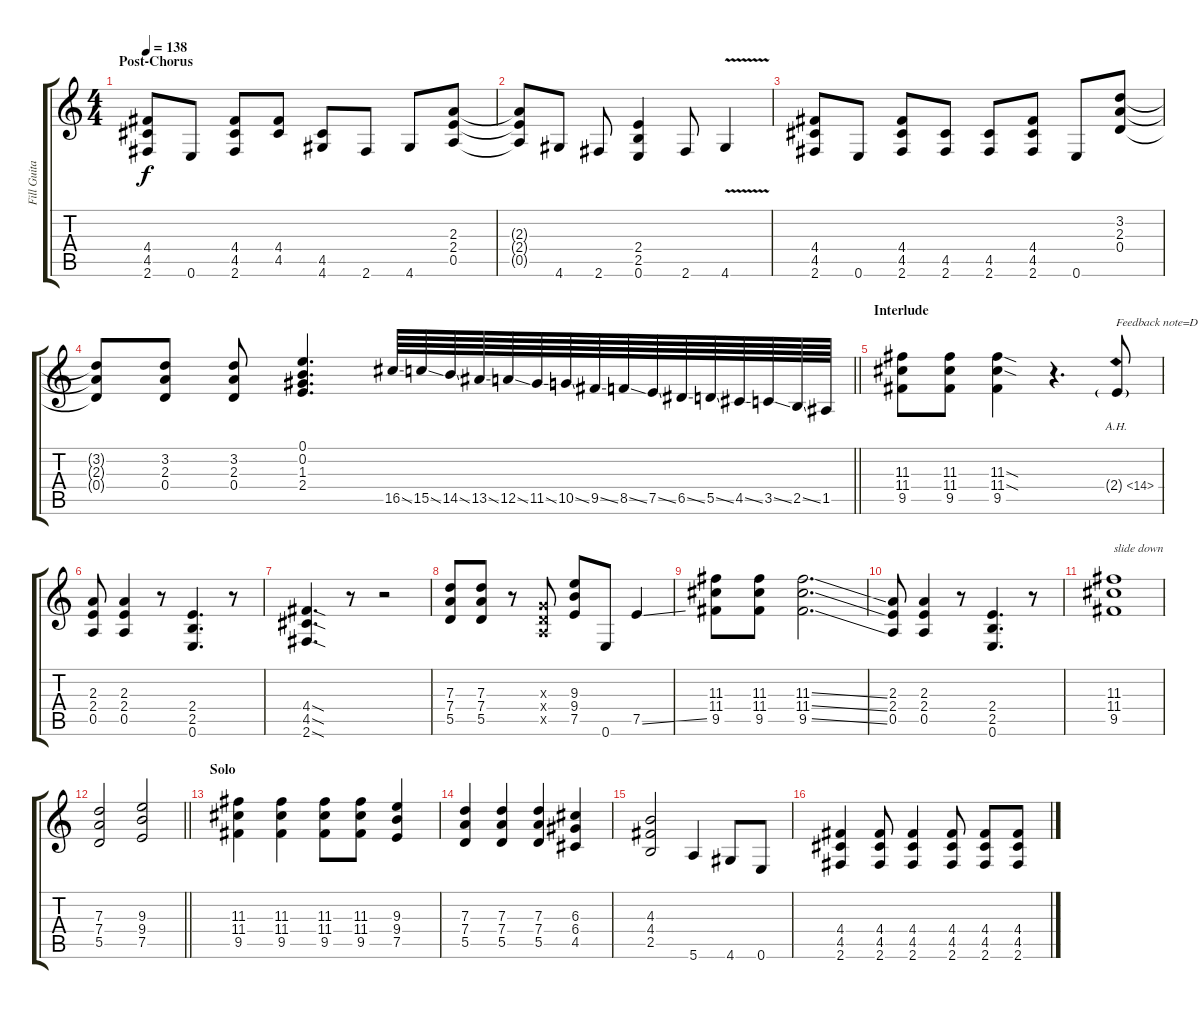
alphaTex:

\track ("Fill Guitar" "Fill Guita") {instrument distortionguitar}
\staff {score tabs}
\tuning (E4 B3 G3 D3 A2 E2) {hide}
\ts (4 4)
\section ("" "Post-Chorus")
\tempo 138
\clef g2
\ks c
(4.4 4.5 2.6).8{dy f} 0.6.8 (4.4 4.5 2.6).8 (4.4 4.5).8 (4.5 4.6).8 2.6.8 4.6.8 (2.3 2.4 0.5).8 |
(2.3{t} 2.4{t} 0.5{t}).8 4.6.8 2.6.8 (2.4 2.5 0.6).4 2.6.8 4.6{v}.4 |
(4.4 4.5 2.6).8 0.6.8 (4.4 4.5 2.6).8 (4.5 2.6).8 (4.5 2.6).8 (4.4 4.5 2.6).8 0.6.8 (3.2 2.3 0.4).8 |
\barLineRight lightlight
(3.2{t} 2.3{t} 0.4{t}).8 (3.2 2.3 0.4).8 (3.2 2.3 0.4).8 (0.1 0.2 1.3 2.4).4{d} 16.5{ss}.64 15.5{ss}.64 14.5{ss}.64 13.5{ss}.64 12.5{ss}.64 11.5{ss}.64 10.5{ss}.64 9.5{ss}.64 8.5{ss}.64 7.5{ss}.64 6.5{ss}.64 5.5{ss}.64 4.5{ss}.64 3.5{ss}.64 2.5{ss}.64 1.5.64 |
\section ("" "Interlude")
(11.3 11.4 9.5).8 (11.3 11.4 9.5).8 (11.3{sod} 11.4{sod} 9.5).4 r.4{d} 2.4{ah 12 g}.8{txt "Feedback note=D"} |
(2.3 2.4 0.5).8 (2.3 2.4 0.5).4 r.8 (2.4 2.5 0.6).4{d} r.8 |
(4.4{sod} 4.5{sod} 2.6{sod}).4{d} r.8 r.2 |
(7.3 7.4 5.5).8 (7.3 7.4 5.5).8 r.8 (0.3{x} 0.4{x} 0.5{x}).8 (9.3 9.4 7.5).8 0.6.8 7.5{ss}.4 |
(11.3 11.4 9.5).8 (11.3 11.4 9.5).8 (11.3{ss} 11.4{ss} 9.5{ss}).2{d} |
(2.3 2.4 0.5).8 (2.3 2.4 0.5).4 r.8 (2.4 2.5 0.6).4{d} r.8 |
(11.3 11.4 9.5).1{txt "slide down"} |
\barLineRight lightlight
(7.3 7.4 5.5).2 (9.3 9.4 7.5).2 |
\section ("" "Solo")
(11.3 11.4 9.5).4 (11.3 11.4 9.5).4 (11.3 11.4 9.5).8 (11.3 11.4 9.5).8 (9.3 9.4 7.5).4 |
(7.3 7.4 5.5).4 (7.3 7.4 5.5).4 (7.3 7.4 5.5).4 (6.3 6.4 4.5).4 |
(4.3 4.4 2.5).2 5.6.4 4.6.8 0.6.8 |
(4.4 4.5 2.6).4 (4.4 4.5 2.6).8 (4.4 4.5 2.6).4 (4.4 4.5 2.6).8 (4.4 4.5 2.6).8 (4.4 4.5 2.6).8
